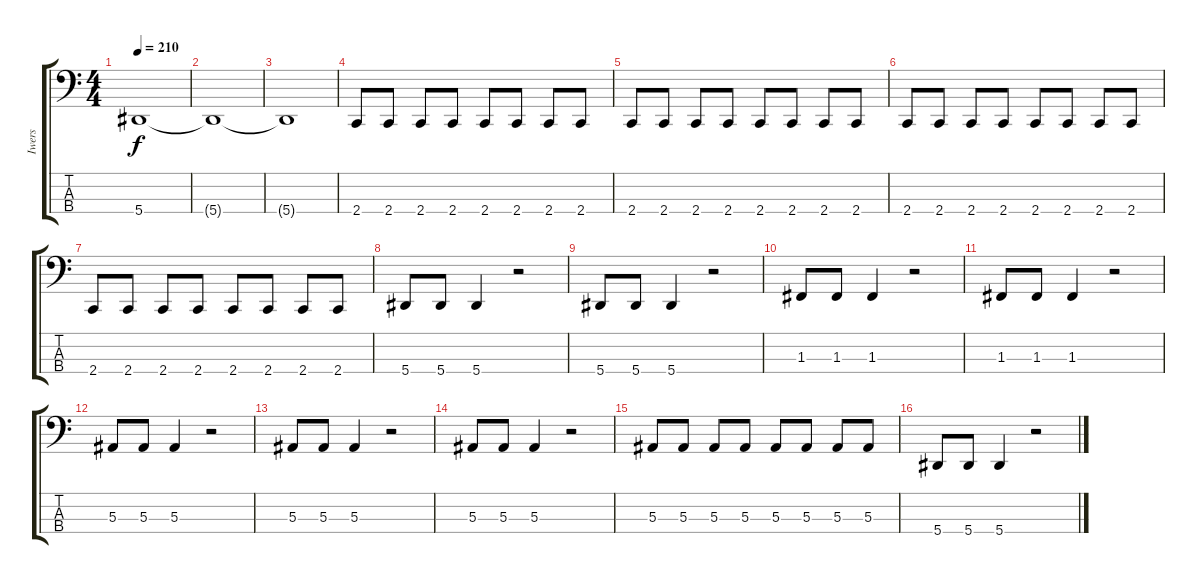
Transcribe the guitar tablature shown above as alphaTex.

\track ("Iwers" "Iwers") {instrument electricbasspick}
\staff {score tabs}
\tuning (Eb2 Bb1 F1 Bb0) {hide}
\ts (4 4)
\tempo 210
\clef f4
\ks c
5.4{t}.1{dy f} |
5.4{t}.1 |
5.4{t}.1 |
2.4.8 2.4.8 2.4.8 2.4.8 2.4.8 2.4.8 2.4.8 2.4.8 |
2.4.8 2.4.8 2.4.8 2.4.8 2.4.8 2.4.8 2.4.8 2.4.8 |
2.4.8 2.4.8 2.4.8 2.4.8 2.4.8 2.4.8 2.4.8 2.4.8 |
2.4.8 2.4.8 2.4.8 2.4.8 2.4.8 2.4.8 2.4.8 2.4.8 |
5.4.8 5.4.8 5.4.4 r.2 |
5.4.8 5.4.8 5.4.4 r.2 |
1.3.8 1.3.8 1.3.4 r.2 |
1.3.8 1.3.8 1.3.4 r.2 |
5.3.8 5.3.8 5.3.4 r.2 |
5.3.8 5.3.8 5.3.4 r.2 |
5.3.8 5.3.8 5.3.4 r.2 |
5.3.8 5.3.8 5.3.8 5.3.8 5.3.8 5.3.8 5.3.8 5.3.8 |
5.4.8 5.4.8 5.4.4 r.2
